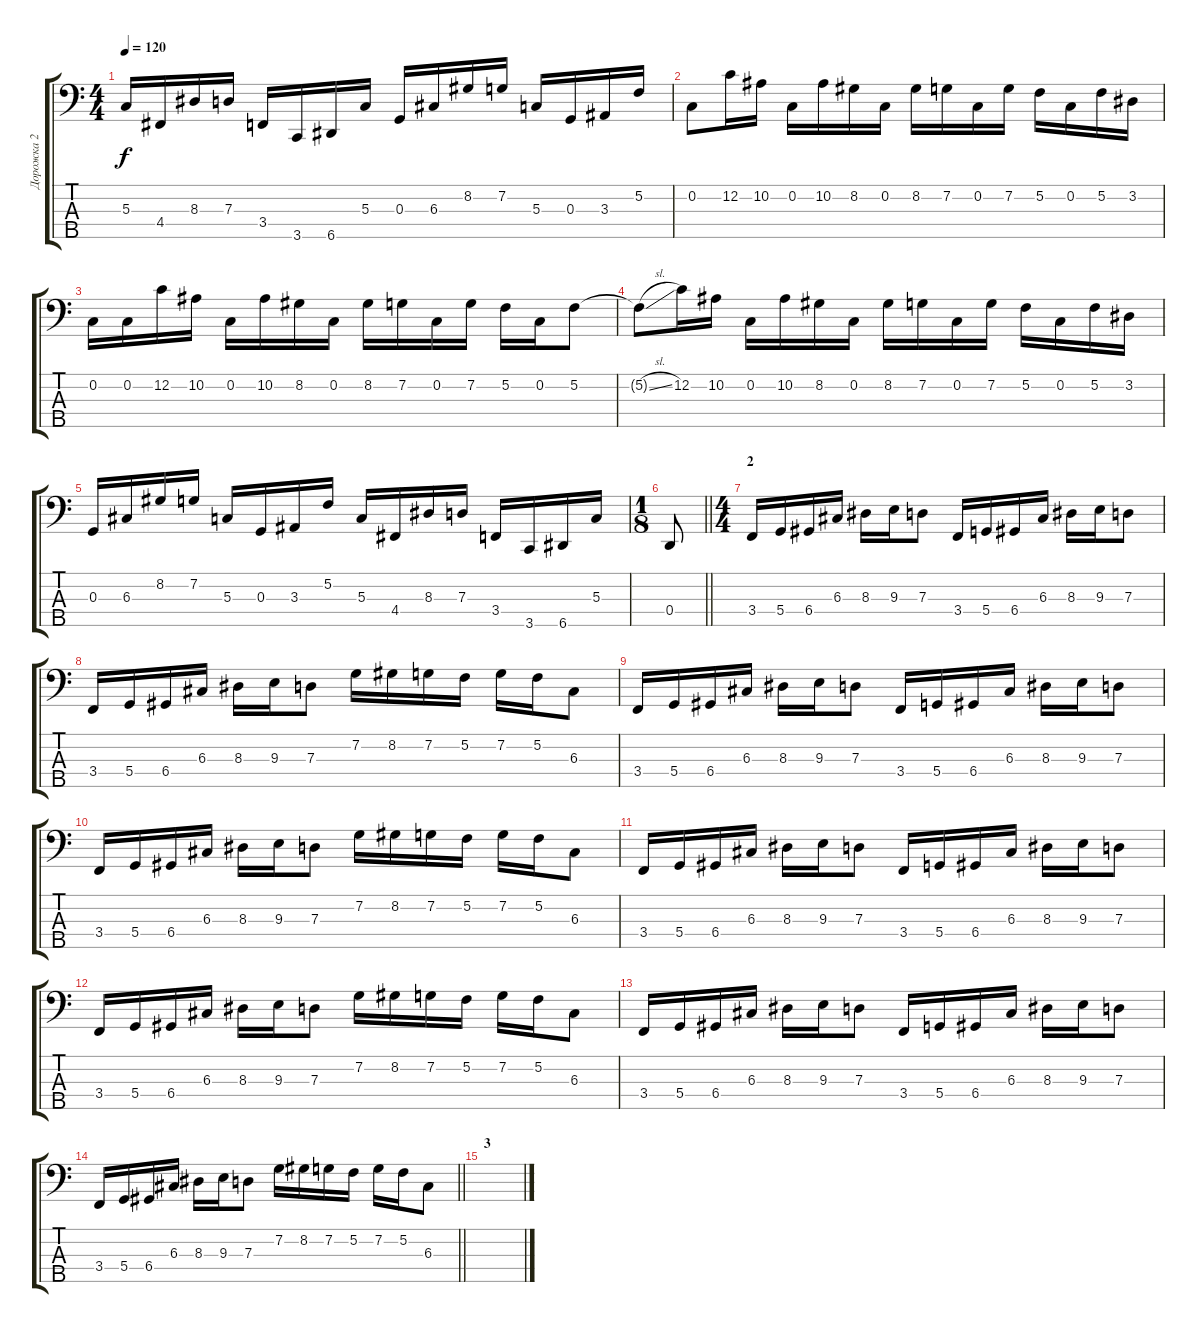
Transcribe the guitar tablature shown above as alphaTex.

\track ("Дорожка 2" "Дорожка 2") {instrument electricbassfinger}
\staff {score tabs}
\tuning (F2 C2 G1 D1 A0) {hide}
\ts (4 4)
\tempo 120
\clef f4
\ks c
5.3.16{dy f} 4.4.16 8.3.16 7.3.16 3.4.16 3.5.16 6.5.16 5.3.16 0.3.16 6.3.16 8.2.16 7.2.16 5.3.16 0.3.16 3.3.16 5.2.16 |
0.2.8 12.2.16 10.2.16 0.2.16 10.2.16 8.2.16 0.2.16 8.2.16 7.2.16 0.2.16 7.2.16 5.2.16 0.2.16 5.2.16 3.2.16 |
0.2.16 0.2.16 12.2.16 10.2.16 0.2.16 10.2.16 8.2.16 0.2.16 8.2.16 7.2.16 0.2.16 7.2.16 5.2.16 0.2.16 5.2.8 |
5.2{sl t}.8 12.2.16 10.2.16 0.2.16 10.2.16 8.2.16 0.2.16 8.2.16 7.2.16 0.2.16 7.2.16 5.2.16 0.2.16 5.2.16 3.2.16 |
0.3.16 6.3.16 8.2.16 7.2.16 5.3.16 0.3.16 3.3.16 5.2.16 5.3.16 4.4.16 8.3.16 7.3.16 3.4.16 3.5.16 6.5.16 5.3.16 |
\ts (1 8)
\barLineRight lightlight
0.4.8 |
\ts (4 4)
\section ("" "2")
3.4.16 5.4.16 6.4.16 6.3.16 8.3.16 9.3.16 7.3.8 3.4.16 5.4.16 6.4.16 6.3.16 8.3.16 9.3.16 7.3.8 |
3.4.16 5.4.16 6.4.16 6.3.16 8.3.16 9.3.16 7.3.8 7.2.16 8.2.16 7.2.16 5.2.16 7.2.16 5.2.16 6.3.8 |
3.4.16 5.4.16 6.4.16 6.3.16 8.3.16 9.3.16 7.3.8 3.4.16 5.4.16 6.4.16 6.3.16 8.3.16 9.3.16 7.3.8 |
3.4.16 5.4.16 6.4.16 6.3.16 8.3.16 9.3.16 7.3.8 7.2.16 8.2.16 7.2.16 5.2.16 7.2.16 5.2.16 6.3.8 |
3.4.16 5.4.16 6.4.16 6.3.16 8.3.16 9.3.16 7.3.8 3.4.16 5.4.16 6.4.16 6.3.16 8.3.16 9.3.16 7.3.8 |
3.4.16 5.4.16 6.4.16 6.3.16 8.3.16 9.3.16 7.3.8 7.2.16 8.2.16 7.2.16 5.2.16 7.2.16 5.2.16 6.3.8 |
3.4.16 5.4.16 6.4.16 6.3.16 8.3.16 9.3.16 7.3.8 3.4.16 5.4.16 6.4.16 6.3.16 8.3.16 9.3.16 7.3.8 |
\barLineRight lightlight
3.4.16 5.4.16 6.4.16 6.3.16 8.3.16 9.3.16 7.3.8 7.2.16 8.2.16 7.2.16 5.2.16 7.2.16 5.2.16 6.3.8 |
\section ("" "3")
